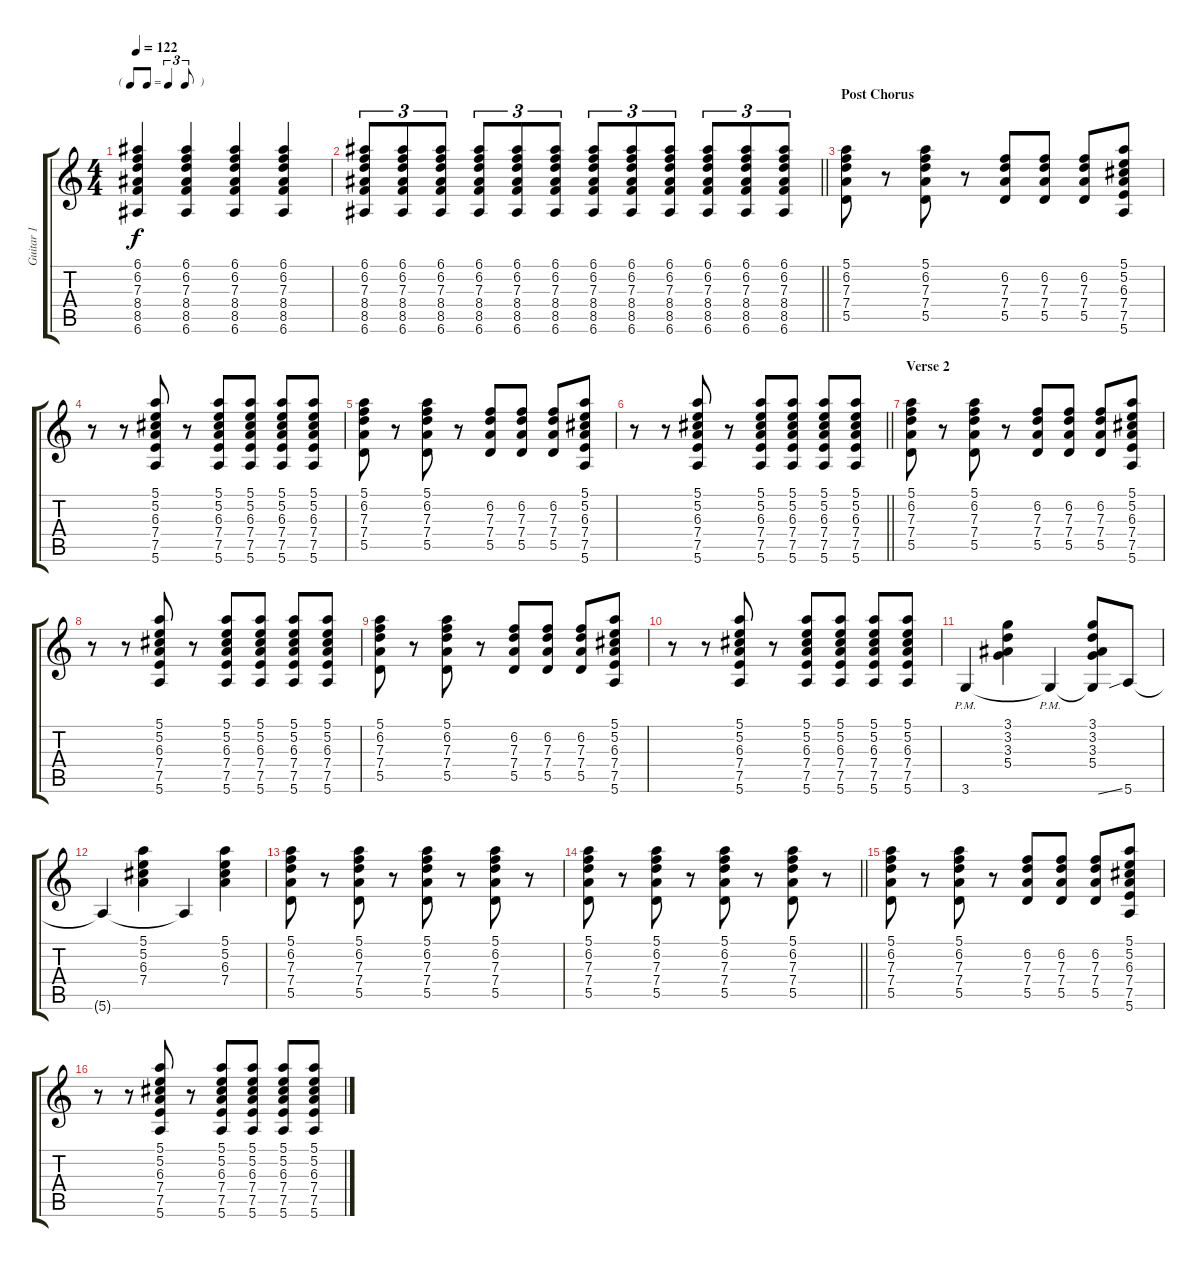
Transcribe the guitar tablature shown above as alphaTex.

\track ("Guitar 1" "Guitar 1") {instrument overdrivenguitar}
\staff {score tabs}
\tuning (E4 B3 G3 D3 A2 E2) {hide}
\ts (4 4)
\tf triplet8th
\tempo 122
\clef g2
\ks c
(6.1 6.2 7.3 8.4 8.5 6.6).4{dy f} (6.1 6.2 7.3 8.4 8.5 6.6).4 (6.1 6.2 7.3 8.4 8.5 6.6).4 (6.1 6.2 7.3 8.4 8.5 6.6).4 |
\barLineRight lightlight
(6.1 6.2 7.3 8.4 8.5 6.6).8{tu (3 2)} (6.1 6.2 7.3 8.4 8.5 6.6).8{tu (3 2)} (6.1 6.2 7.3 8.4 8.5 6.6).8{tu (3 2)} (6.1 6.2 7.3 8.4 8.5 6.6).8{tu (3 2)} (6.1 6.2 7.3 8.4 8.5 6.6).8{tu (3 2)} (6.1 6.2 7.3 8.4 8.5 6.6).8{tu (3 2)} (6.1 6.2 7.3 8.4 8.5 6.6).8{tu (3 2)} (6.1 6.2 7.3 8.4 8.5 6.6).8{tu (3 2)} (6.1 6.2 7.3 8.4 8.5 6.6).8{tu (3 2)} (6.1 6.2 7.3 8.4 8.5 6.6).8{tu (3 2)} (6.1 6.2 7.3 8.4 8.5 6.6).8{tu (3 2)} (6.1 6.2 7.3 8.4 8.5 6.6).8{tu (3 2)} |
\section ("" "Post Chorus")
(5.1 6.2 7.3 7.4 5.5).8 r.8 (5.1 6.2 7.3 7.4 5.5).8 r.8 (6.2 7.3 7.4 5.5).8 (6.2 7.3 7.4 5.5).8 (6.2 7.3 7.4 5.5).8 (5.1 5.2 6.3 7.4 7.5 5.6).8 |
r.8 r.8 (5.1 5.2 6.3 7.4 7.5 5.6).8 r.8 (5.1 5.2 6.3 7.4 7.5 5.6).8 (5.1 5.2 6.3 7.4 7.5 5.6).8 (5.1 5.2 6.3 7.4 7.5 5.6).8 (5.1 5.2 6.3 7.4 7.5 5.6).8 |
(5.1 6.2 7.3 7.4 5.5).8 r.8 (5.1 6.2 7.3 7.4 5.5).8 r.8 (6.2 7.3 7.4 5.5).8 (6.2 7.3 7.4 5.5).8 (6.2 7.3 7.4 5.5).8 (5.1 5.2 6.3 7.4 7.5 5.6).8 |
\barLineRight lightlight
r.8 r.8 (5.1 5.2 6.3 7.4 7.5 5.6).8 r.8 (5.1 5.2 6.3 7.4 7.5 5.6).8 (5.1 5.2 6.3 7.4 7.5 5.6).8 (5.1 5.2 6.3 7.4 7.5 5.6).8 (5.1 5.2 6.3 7.4 7.5 5.6).8 |
\section ("" "Verse 2")
(5.1 6.2 7.3 7.4 5.5).8 r.8 (5.1 6.2 7.3 7.4 5.5).8 r.8 (6.2 7.3 7.4 5.5).8 (6.2 7.3 7.4 5.5).8 (6.2 7.3 7.4 5.5).8 (5.1 5.2 6.3 7.4 7.5 5.6).8 |
r.8 r.8 (5.1 5.2 6.3 7.4 7.5 5.6).8 r.8 (5.1 5.2 6.3 7.4 7.5 5.6).8 (5.1 5.2 6.3 7.4 7.5 5.6).8 (5.1 5.2 6.3 7.4 7.5 5.6).8 (5.1 5.2 6.3 7.4 7.5 5.6).8 |
(5.1 6.2 7.3 7.4 5.5).8 r.8 (5.1 6.2 7.3 7.4 5.5).8 r.8 (6.2 7.3 7.4 5.5).8 (6.2 7.3 7.4 5.5).8 (6.2 7.3 7.4 5.5).8 (5.1 5.2 6.3 7.4 7.5 5.6).8 |
r.8 r.8 (5.1 5.2 6.3 7.4 7.5 5.6).8 r.8 (5.1 5.2 6.3 7.4 7.5 5.6).8 (5.1 5.2 6.3 7.4 7.5 5.6).8 (5.1 5.2 6.3 7.4 7.5 5.6).8 (5.1 5.2 6.3 7.4 7.5 5.6).8 |
3.6{pm}.4 (3.1 3.2 3.3 5.4).4 3.6{pm t}.4 (3.1 3.2 3.3 5.4 3.6{ss t}).8 5.6.8 |
5.6{t}.4 (5.1 5.2 6.3 7.4).4 5.6{t}.4 (5.1 5.2 6.3 7.4).4 |
(5.1 6.2 7.3 7.4 5.5).8 r.8 (5.1 6.2 7.3 7.4 5.5).8 r.8 (5.1 6.2 7.3 7.4 5.5).8 r.8 (5.1 6.2 7.3 7.4 5.5).8 r.8 |
\barLineRight lightlight
(5.1 6.2 7.3 7.4 5.5).8 r.8 (5.1 6.2 7.3 7.4 5.5).8 r.8 (5.1 6.2 7.3 7.4 5.5).8 r.8 (5.1 6.2 7.3 7.4 5.5).8 r.8 |
(5.1 6.2 7.3 7.4 5.5).8 r.8 (5.1 6.2 7.3 7.4 5.5).8 r.8 (6.2 7.3 7.4 5.5).8 (6.2 7.3 7.4 5.5).8 (6.2 7.3 7.4 5.5).8 (5.1 5.2 6.3 7.4 7.5 5.6).8 |
r.8 r.8 (5.1 5.2 6.3 7.4 7.5 5.6).8 r.8 (5.1 5.2 6.3 7.4 7.5 5.6).8 (5.1 5.2 6.3 7.4 7.5 5.6).8 (5.1 5.2 6.3 7.4 7.5 5.6).8 (5.1 5.2 6.3 7.4 7.5 5.6).8
